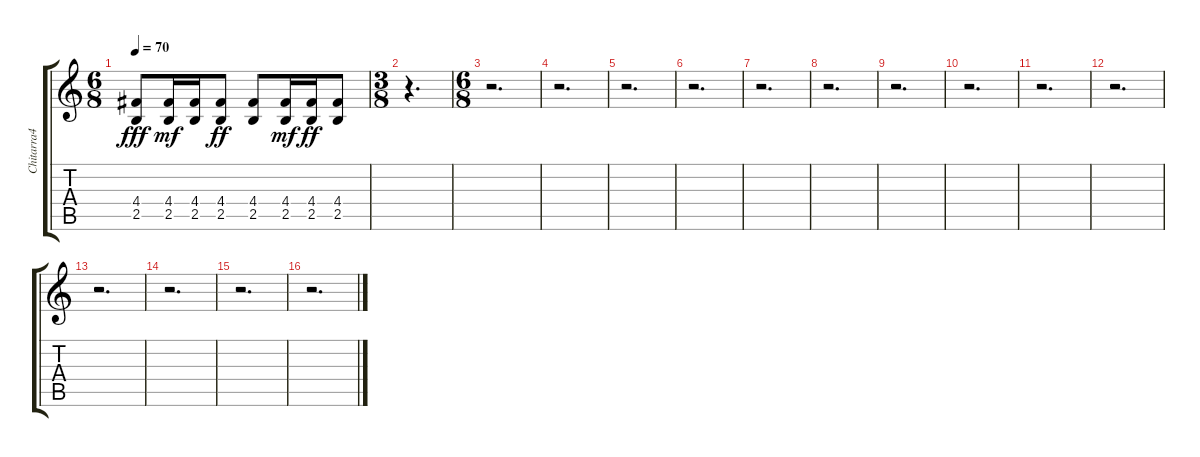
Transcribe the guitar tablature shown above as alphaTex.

\track ("Chitarra4" "Chitarra4") {instrument acousticguitarnylon}
\staff {score tabs}
\tuning (E4 B3 G3 D3 A2 E2) {hide}
\ts (6 8)
\tempo 70
\clef g2
\ks c
(4.4 2.5).8{dy fff} (4.4 2.5).16{dy mf} (4.4 2.5).16 (4.4 2.5).8{dy ff} (4.4 2.5).8 (4.4 2.5).16{dy mf} (4.4 2.5).16{dy ff} (4.4 2.5).8 |
\ts (3 8)
r.4{d} |
\ts (6 8)
r.2{d} |
r.2{d} |
r.2{d} |
r.2{d} |
r.2{d} |
r.2{d} |
r.2{d} |
r.2{d} |
r.2{d} |
r.2{d} |
r.2{d} |
r.2{d} |
r.2{d} |
r.2{d}
